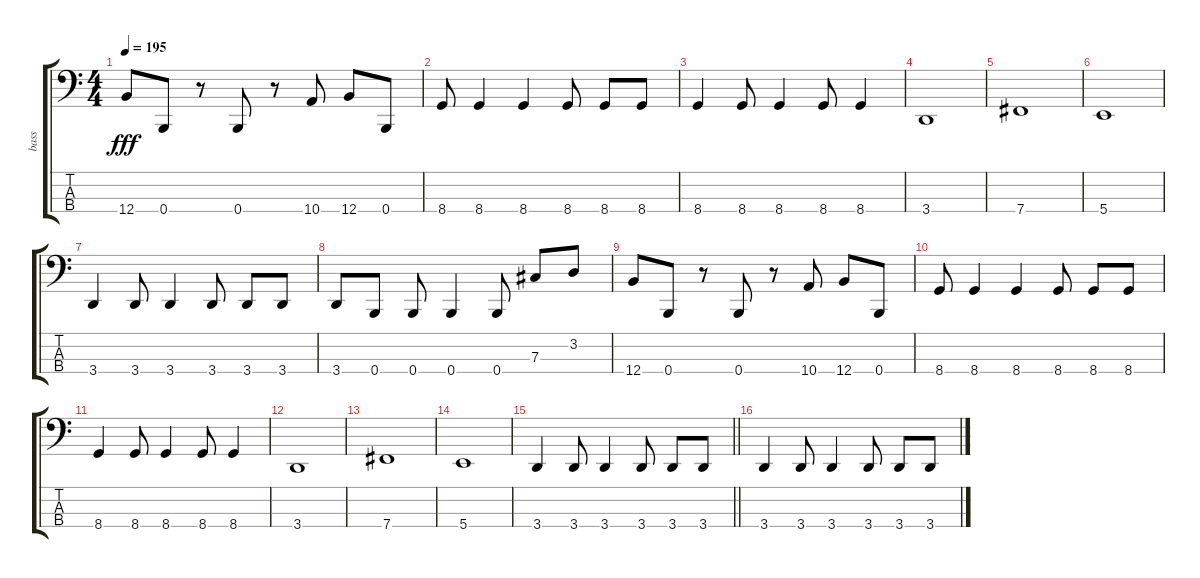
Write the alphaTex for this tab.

\track ("bass" "bass") {instrument electricbasspick}
\staff {score tabs}
\tuning (E2 B1 Gb1 B0) {hide}
\ts (4 4)
\tempo 195
\clef f4
\ks c
12.4.8{dy fff} 0.4.8 r.8 0.4.8 r.8 10.4.8 12.4.8 0.4.8 |
8.4.8 8.4.4 8.4.4 8.4.8 8.4.8 8.4.8 |
8.4.4 8.4.8 8.4.4 8.4.8 8.4.4 |
3.4.1 |
7.4.1 |
5.4.1 |
3.4.4 3.4.8 3.4.4 3.4.8 3.4.8 3.4.8 |
3.4.8 0.4.8 0.4.8 0.4.4 0.4.8 7.3.8 3.2.8 |
12.4.8 0.4.8 r.8 0.4.8 r.8 10.4.8 12.4.8 0.4.8 |
8.4.8 8.4.4 8.4.4 8.4.8 8.4.8 8.4.8 |
8.4.4 8.4.8 8.4.4 8.4.8 8.4.4 |
3.4.1 |
7.4.1 |
5.4.1 |
\barLineRight lightlight
3.4.4 3.4.8 3.4.4 3.4.8 3.4.8 3.4.8 |
\section ("" "")
3.4.4 3.4.8 3.4.4 3.4.8 3.4.8 3.4.8
